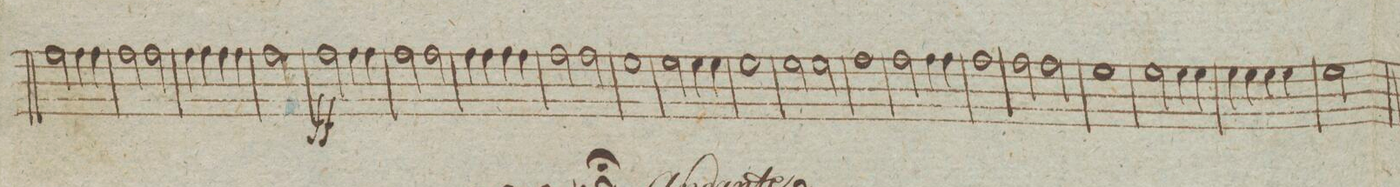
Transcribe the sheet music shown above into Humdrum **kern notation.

**kern	**dynam
*I"Oboie 1mo	*
*clefG2	*
*k[]	*
*met(c|)	*
*M4/4	*
2ff\	.
4ff\	.
4ff\	.
=50	=50
2ff\	.
2ff\	.
=51	=51
4ff\	.
4ff\	.
4ff\	.
4ff\	.
=52	=52
1ff\	.
=53	=53
2ff\	ff
4ff\	.
4ff\	.
=54	=54
2ff\	.
2ff\	.
=55	=55
4ff\	.
4ff\	.
4ff\	.
4ff\	.
=56	=56
2ff\	.
2ff\	.
=57	=57
1ee\	.
=58	=58
2ee\	.
4ee\	.
4ee\	.
=59	=59
1ee\	.
=60	=60
2ee\	.
2ee\	.
=61	=61
1ff\	.
=62	=62
2ff\	.
4ff\	.
4ff\	.
=63	=63
1ff\	.
=64	=64
2ff\	.
2ff\	.
=65	=65
1ee\	.
=66	=66
2ee\	.
4ee\	.
4ee\	.
=67	=67
4ee\	.
4ee\	.
4ee\	.
4ee\	.
=68	=68
2ee\	.
*-	*-
